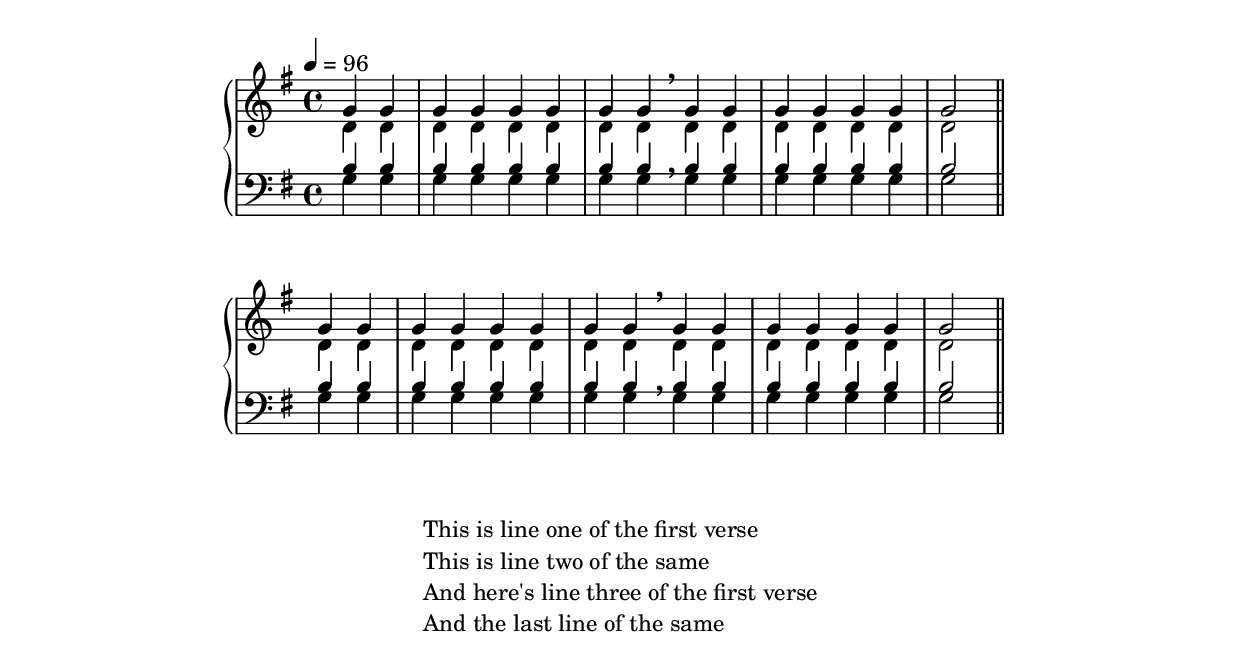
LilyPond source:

%% DO NOT EDIT this file manually; it is automatically
%% generated from LSR http://lsr.dsi.unimi.it
%% Make any changes in LSR itself, or in Documentation/snippets/new/ ,
%% and then run scripts/auxiliar/makelsr.py
%%
%% This file is in the public domain.
\version "2.14.0"

\header {
  lsrtags = "vocal-music, template"

%% Translation of GIT committish: 70f5f30161f7b804a681cd080274bfcdc9f4fe8c
  texidoces = "
  Este fragmento de código muestra una forma de preparar un himno cuando
cada línea comienza con un compás parcial.  También muestra cómo
añadir los versos como texto independiente debajo de la música.

"

  doctitlees = "Plantilla para himnos"

%% Translation of GIT committish: 514674cb00c18629242dfcde0c1a4976758adc56
  texidocit = "
Il codice seguente presenta un modo di impostare un inno in cui ogni verso
inizia e finisce con una misura parziale.  Mostra anche come aggiungere delle
strofe come testo separato sotto la musica.

"
  doctitleit = "Modello per inno"
%%    Translation of GIT committish: ab9e3136d78bfaf15cc6d77ed1975d252c3fe506

  texidocde = "
Dieses Beispiel zeigt eine Möglichkeit, eine Hymnusmelodie zu setzen, in
der jede Zeiel mit einem Auftakt beginnt und einem unvollständigen
Takt abschließt.  Es zeigt auch, wie man die Strophen als allein stehenden
Text unter die Noten hinzufügt.

"
  doctitlede = "Hymnus-Vorlage"


%% Translation of GIT committish: 26375d5016d8d180fc914bfd07cf76f4168f2e37

  texidocfr = "
Le code ci-dessous illustre la manière d'agencer un cantique liturgique
dans lequel chaque ligne débute et se termine par une mesure incomplète.
Vous noterez par ailleurs l'affichage des paroles indépendamment de la
musique.

"
  doctitlefr = "Modèle pour cantique"

  texidoc = "
This code shows one way of setting out a hymn tune when each line
starts and ends with a partial measure.  It also shows how to add the
verses as stand-alone text under the music.

"
  doctitle = "Hymn template"
} % begin verbatim

Timeline = {
  \time 4/4
  \tempo 4=96
  \partial 2
  s2 | s1 | s2 \breathe s2 | s1 | s2 \bar "||" \break
  s2 | s1 | s2 \breathe s2 | s1 | s2 \bar "||"
}

SopranoMusic = \relative g' {
  g4 g | g g g g | g g g g | g g g g | g2
  g4 g | g g g g | g g g g | g g g g | g2
}

AltoMusic = \relative c' {
  d4 d | d d d d | d d d d | d d d d | d2
  d4 d | d d d d | d d d d | d d d d | d2
}

TenorMusic = \relative a {
  b4 b | b b b b | b b b b | b b b b | b2
  b4 b | b b b b | b b b b | b b b b | b2
}

BassMusic =  \relative g {
  g4 g | g g g g | g g g g | g g g g | g2
  g4 g | g g g g | g g g g | g g g g | g2
}

global = {
 \key g \major
}

\score {  % Start score
  <<
    \new PianoStaff <<  % Start pianostaff
      \new Staff <<  % Start Staff = RH
        \global
        \clef "treble"
        \new Voice = "Soprano" <<  % Start Voice = "Soprano"
          \Timeline
          \voiceOne
          \SopranoMusic
        >>  % End Voice = "Soprano"
        \new Voice = "Alto" <<  % Start Voice = "Alto"
          \Timeline
          \voiceTwo
          \AltoMusic
        >>  % End Voice = "Alto"
      >>  % End Staff = RH
      \new Staff <<  % Start Staff = LH
        \global
        \clef "bass"
        \new Voice = "Tenor" <<  % Start Voice = "Tenor"
          \Timeline
          \voiceOne
          \TenorMusic
        >>  % End Voice = "Tenor"
        \new Voice = "Bass" <<  % Start Voice = "Bass"
          \Timeline
          \voiceTwo
          \BassMusic
        >>  % End Voice = "Bass"
      >>  % End Staff = LH
    >>  % End pianostaff
  >>
}  % End score

\markup {
  \fill-line {
    ""
    {
      \column {
        \left-align {
          "This is line one of the first verse"
          "This is line two of the same"
          "And here's line three of the first verse"
          "And the last line of the same"
        }
      }
    }
    ""
  }
}

\paper {  % Start paper block
  indent = 0     % don't indent first system
  line-width = 130   % shorten line length to suit music
}  % End paper block

